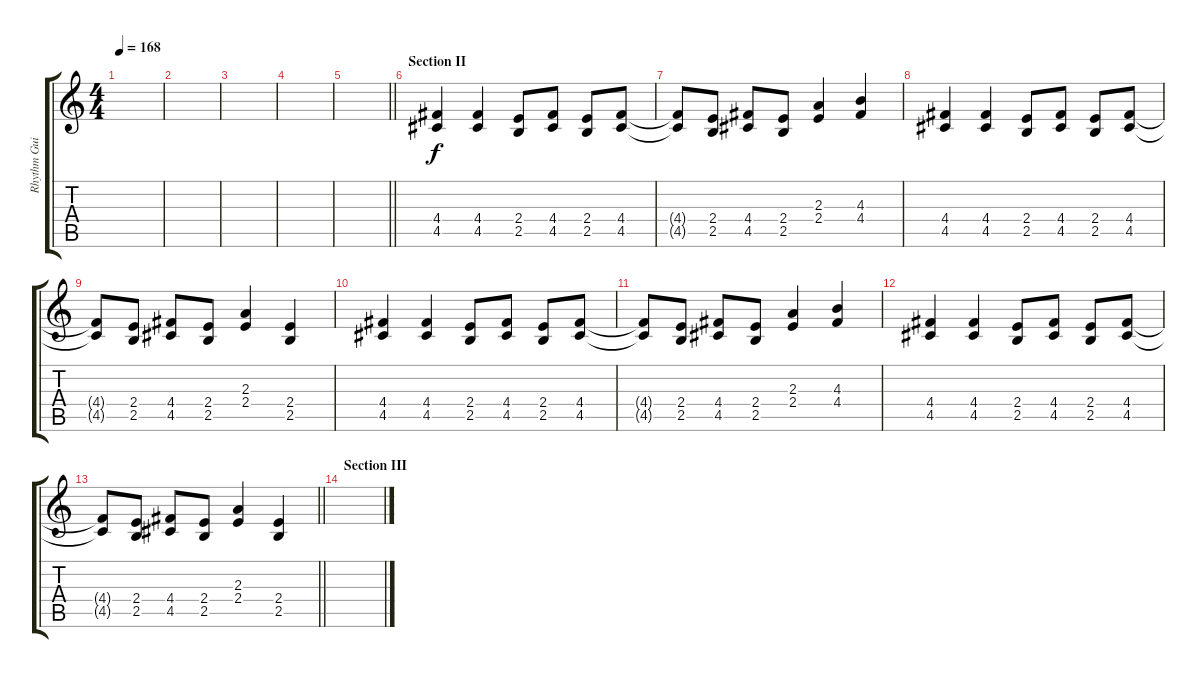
\track ("Rhythm Guitar" "Rhythm Gui") {instrument distortionguitar}
\staff {score tabs}
\tuning (E4 B3 G3 D3 A2 E2) {hide}
\ts (4 4)
\tempo 168
\clef g2
\ks c
|
|
|
|
\barLineRight lightlight
|
\section ("" "Section II")
(4.4 4.5).4 (4.4 4.5).4 (2.4 2.5).8 (4.4 4.5).8 (2.4 2.5).8 (4.4 4.5).8 |
(4.4{t} 4.5{t}).8 (2.4 2.5).8 (4.4 4.5).8 (2.4 2.5).8 (2.3 2.4).4 (4.3 4.4).4 |
(4.4 4.5).4 (4.4 4.5).4 (2.4 2.5).8 (4.4 4.5).8 (2.4 2.5).8 (4.4 4.5).8 |
(4.4{t} 4.5{t}).8 (2.4 2.5).8 (4.4 4.5).8 (2.4 2.5).8 (2.3 2.4).4 (2.4 2.5).4 |
(4.4 4.5).4 (4.4 4.5).4 (2.4 2.5).8 (4.4 4.5).8 (2.4 2.5).8 (4.4 4.5).8 |
(4.4{t} 4.5{t}).8 (2.4 2.5).8 (4.4 4.5).8 (2.4 2.5).8 (2.3 2.4).4 (4.3 4.4).4 |
(4.4 4.5).4 (4.4 4.5).4 (2.4 2.5).8 (4.4 4.5).8 (2.4 2.5).8 (4.4 4.5).8 |
\barLineRight lightlight
(4.4{t} 4.5{t}).8 (2.4 2.5).8 (4.4 4.5).8 (2.4 2.5).8 (2.3 2.4).4 (2.4 2.5).4 |
\section ("" "Section III")
